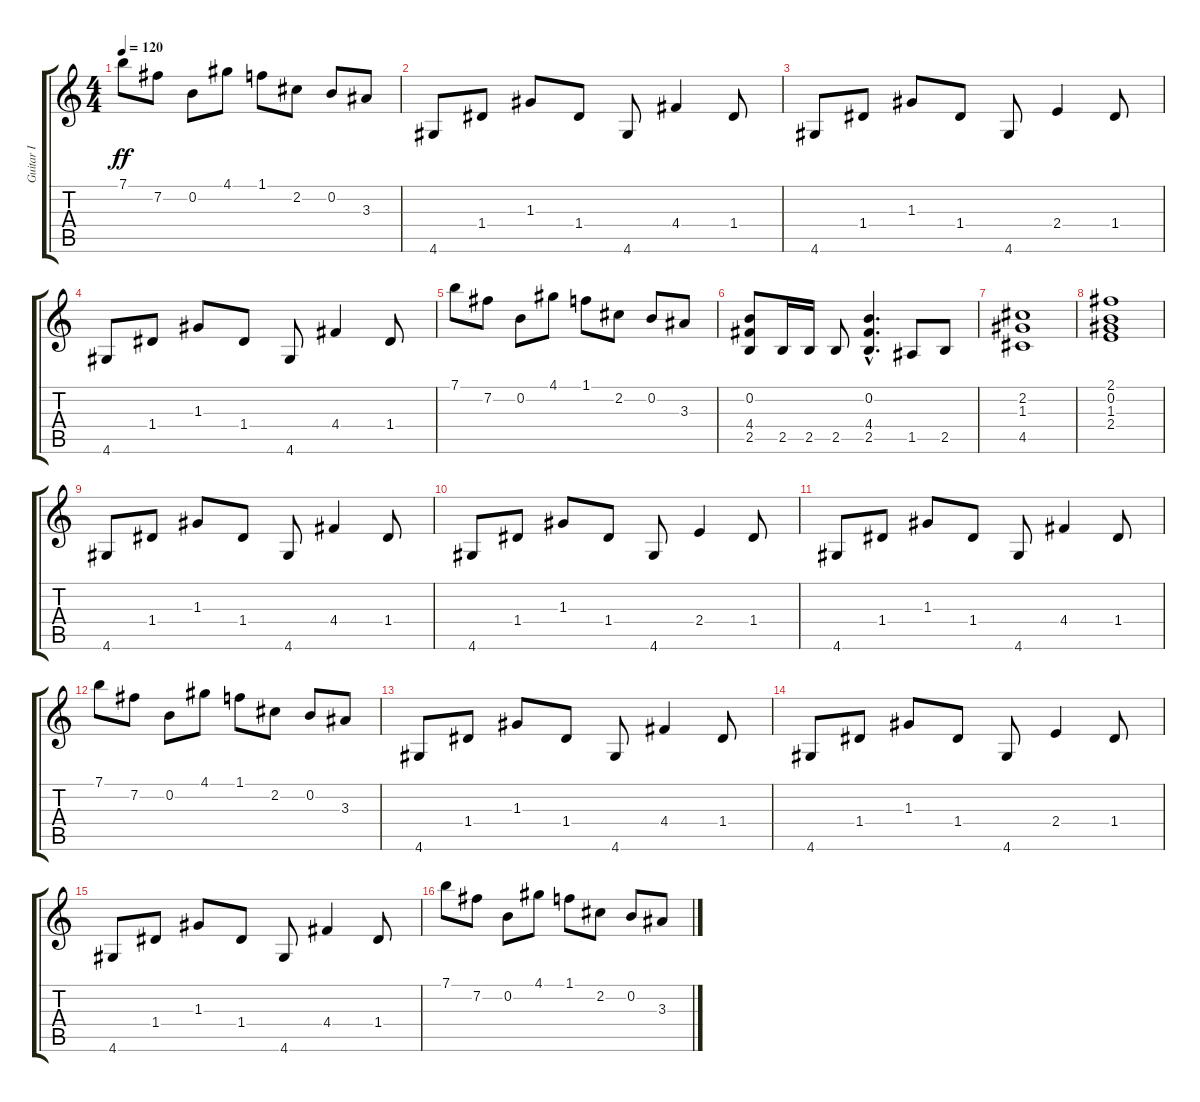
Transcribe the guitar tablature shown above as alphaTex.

\track ("Guitar I" "Guitar I") {instrument acousticguitarsteel}
\staff {score tabs}
\tuning (E4 B3 G3 D3 A2 E2) {hide}
\ts (4 4)
\tempo 120
\clef g2
\ks c
7.1.8{dy ff} 7.2.8 0.2.8 4.1.8 1.1.8 2.2.8 0.2.8 3.3.8 |
4.6.8 1.4.8 1.3.8 1.4.8 4.6.8 4.4.4 1.4.8 |
4.6.8 1.4.8 1.3.8 1.4.8 4.6.8 2.4.4 1.4.8 |
4.6.8 1.4.8 1.3.8 1.4.8 4.6.8 4.4.4 1.4.8 |
7.1.8 7.2.8 0.2.8 4.1.8 1.1.8 2.2.8 0.2.8 3.3.8 |
(0.2 4.4 2.5).8 2.5.16 2.5.16 2.5.8 (0.2{hac} 4.4{hac} 2.5{hac}).4{d} 1.5.8 2.5.8 |
(2.2 1.3 4.5).1 |
(2.1 0.2 1.3 2.4).1 |
4.6.8 1.4.8 1.3.8 1.4.8 4.6.8 4.4.4 1.4.8 |
4.6.8 1.4.8 1.3.8 1.4.8 4.6.8 2.4.4 1.4.8 |
4.6.8 1.4.8 1.3.8 1.4.8 4.6.8 4.4.4 1.4.8 |
7.1.8 7.2.8 0.2.8 4.1.8 1.1.8 2.2.8 0.2.8 3.3.8 |
4.6.8 1.4.8 1.3.8 1.4.8 4.6.8 4.4.4 1.4.8 |
4.6.8 1.4.8 1.3.8 1.4.8 4.6.8 2.4.4 1.4.8 |
4.6.8 1.4.8 1.3.8 1.4.8 4.6.8 4.4.4 1.4.8 |
7.1.8 7.2.8 0.2.8 4.1.8 1.1.8 2.2.8 0.2.8 3.3.8
